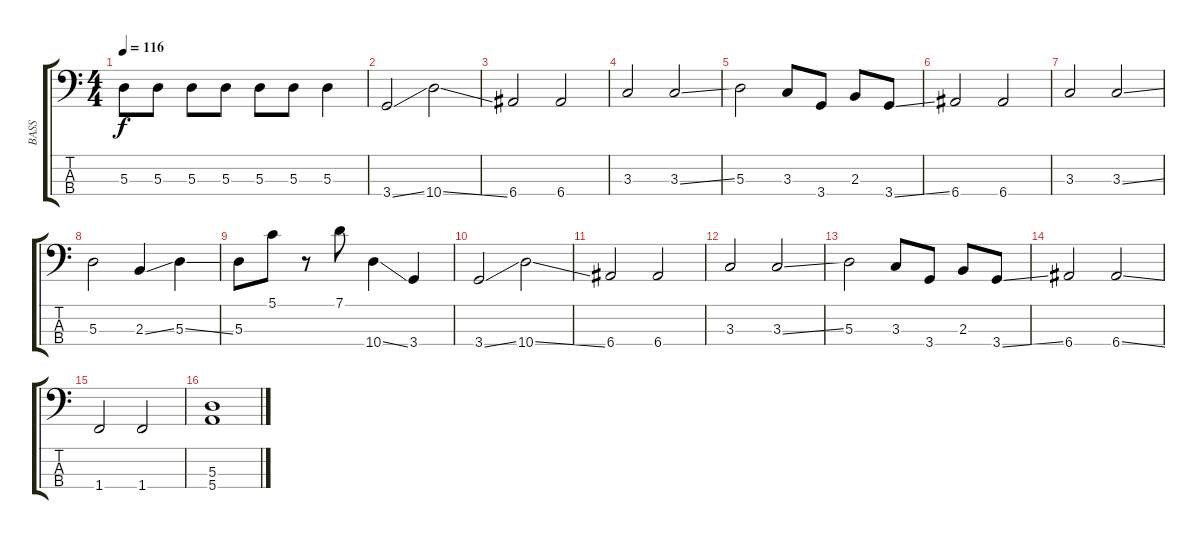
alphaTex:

\track ("BASS" "BASS") {instrument electricbassfinger}
\staff {score tabs}
\tuning (G2 D2 A1 E1) {hide}
\ts (4 4)
\tempo 116
\clef f4
\ks c
5.3.8{dy f} 5.3.8 5.3.8 5.3.8 5.3.8 5.3.8 5.3.4 |
3.4{ss}.2 10.4{ss}.2 |
6.4.2 6.4.2 |
3.3.2 3.3{ss}.2 |
5.3.2 3.3.8 3.4.8 2.3.8 3.4{ss}.8 |
6.4.2 6.4.2 |
3.3.2 3.3{ss}.2 |
5.3.2 2.3{ss}.4 5.3{ss}.4 |
5.3.8 5.1.8 r.8 7.1.8 10.4{ss}.4 3.4.4 |
3.4{ss}.2 10.4{ss}.2 |
6.4.2 6.4.2 |
3.3.2 3.3{ss}.2 |
5.3.2 3.3.8 3.4.8 2.3.8 3.4{ss}.8 |
6.4.2 6.4{ss}.2 |
1.4.2 1.4.2 |
(5.3{ss} 5.4{ss}).1
